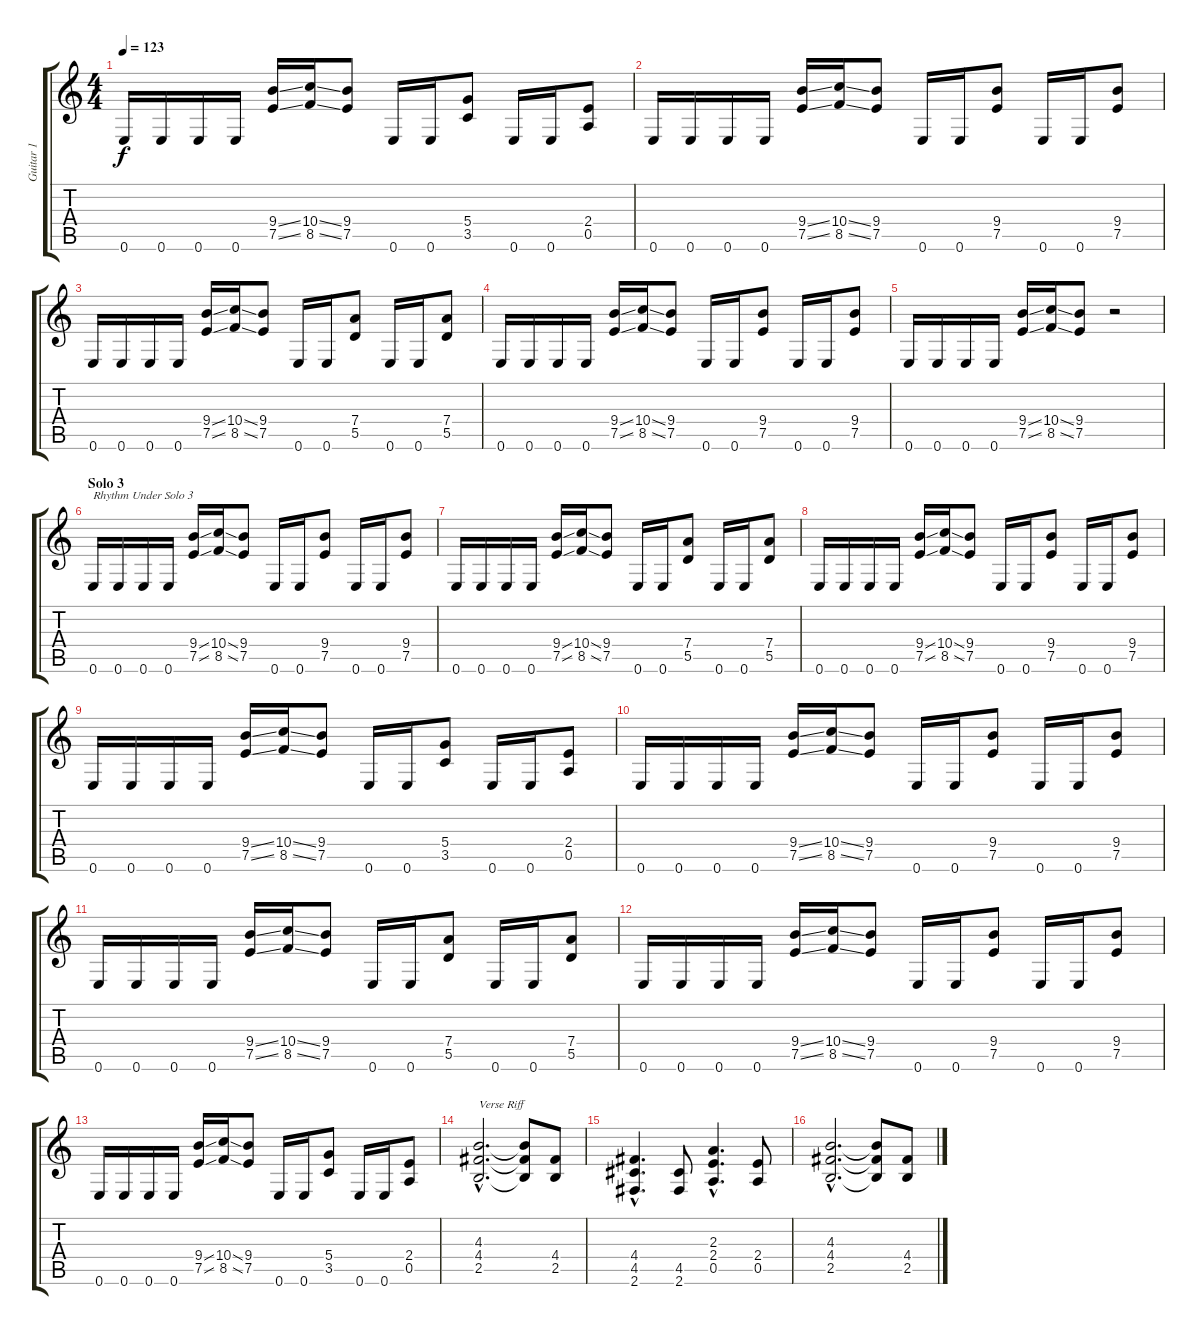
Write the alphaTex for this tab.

\track ("Guitar 1" "Guitar 1") {instrument overdrivenguitar}
\staff {score tabs}
\tuning (E4 B3 G3 D3 A2 E2) {hide}
\ts (4 4)
\tempo 123
\clef g2
\ks c
0.6.16{dy f} 0.6.16 0.6.16 0.6.16 (9.4{ss} 7.5{ss}).16 (10.4{ss} 8.5{ss}).16 (9.4 7.5).8 0.6.16 0.6.16 (5.4 3.5).8 0.6.16 0.6.16 (2.4 0.5).8 |
0.6.16 0.6.16 0.6.16 0.6.16 (9.4{ss} 7.5{ss}).16 (10.4{ss} 8.5{ss}).16 (9.4 7.5).8 0.6.16 0.6.16 (9.4 7.5).8 0.6.16 0.6.16 (9.4 7.5).8 |
0.6.16 0.6.16 0.6.16 0.6.16 (9.4{ss} 7.5{ss}).16 (10.4{ss} 8.5{ss}).16 (9.4 7.5).8 0.6.16 0.6.16 (7.4 5.5).8 0.6.16 0.6.16 (7.4 5.5).8 |
0.6.16 0.6.16 0.6.16 0.6.16 (9.4{ss} 7.5{ss}).16 (10.4{ss} 8.5{ss}).16 (9.4 7.5).8 0.6.16 0.6.16 (9.4 7.5).8 0.6.16 0.6.16 (9.4 7.5).8 |
0.6.16 0.6.16 0.6.16 0.6.16 (9.4{ss} 7.5{ss}).16 (10.4{ss} 8.5{ss}).16 (9.4 7.5).8 r.2 |
\section ("" "Solo 3")
0.6.16{txt "Rhythm Under Solo 3"} 0.6.16 0.6.16 0.6.16 (9.4{ss} 7.5{ss}).16 (10.4{ss} 8.5{ss}).16 (9.4 7.5).8 0.6.16 0.6.16 (9.4 7.5).8 0.6.16 0.6.16 (9.4 7.5).8 |
0.6.16 0.6.16 0.6.16 0.6.16 (9.4{ss} 7.5{ss}).16 (10.4{ss} 8.5{ss}).16 (9.4 7.5).8 0.6.16 0.6.16 (7.4 5.5).8 0.6.16 0.6.16 (7.4 5.5).8 |
0.6.16 0.6.16 0.6.16 0.6.16 (9.4{ss} 7.5{ss}).16 (10.4{ss} 8.5{ss}).16 (9.4 7.5).8 0.6.16 0.6.16 (9.4 7.5).8 0.6.16 0.6.16 (9.4 7.5).8 |
0.6.16 0.6.16 0.6.16 0.6.16 (9.4{ss} 7.5{ss}).16 (10.4{ss} 8.5{ss}).16 (9.4 7.5).8 0.6.16 0.6.16 (5.4 3.5).8 0.6.16 0.6.16 (2.4 0.5).8 |
0.6.16 0.6.16 0.6.16 0.6.16 (9.4{ss} 7.5{ss}).16 (10.4{ss} 8.5{ss}).16 (9.4 7.5).8 0.6.16 0.6.16 (9.4 7.5).8 0.6.16 0.6.16 (9.4 7.5).8 |
0.6.16 0.6.16 0.6.16 0.6.16 (9.4{ss} 7.5{ss}).16 (10.4{ss} 8.5{ss}).16 (9.4 7.5).8 0.6.16 0.6.16 (7.4 5.5).8 0.6.16 0.6.16 (7.4 5.5).8 |
0.6.16 0.6.16 0.6.16 0.6.16 (9.4{ss} 7.5{ss}).16 (10.4{ss} 8.5{ss}).16 (9.4 7.5).8 0.6.16 0.6.16 (9.4 7.5).8 0.6.16 0.6.16 (9.4 7.5).8 |
0.6.16 0.6.16 0.6.16 0.6.16 (9.4{ss} 7.5{ss}).16 (10.4{ss} 8.5{ss}).16 (9.4 7.5).8 0.6.16 0.6.16 (5.4 3.5).8 0.6.16 0.6.16 (2.4 0.5).8 |
(4.3{hac} 4.4{hac} 2.5{hac}).2{d txt "Verse Riff"} (4.3{t} 4.4{t} 2.5{t}).8 (4.4 2.5).8 |
(4.4{hac} 4.5{hac} 2.6{hac}).4{d} (4.5 2.6).8 (2.3{hac} 2.4{hac} 0.5{hac}).4{d} (2.4 0.5).8 |
(4.3{hac} 4.4{hac} 2.5{hac}).2{d} (4.3{t} 4.4{t} 2.5{t}).8 (4.4 2.5).8
